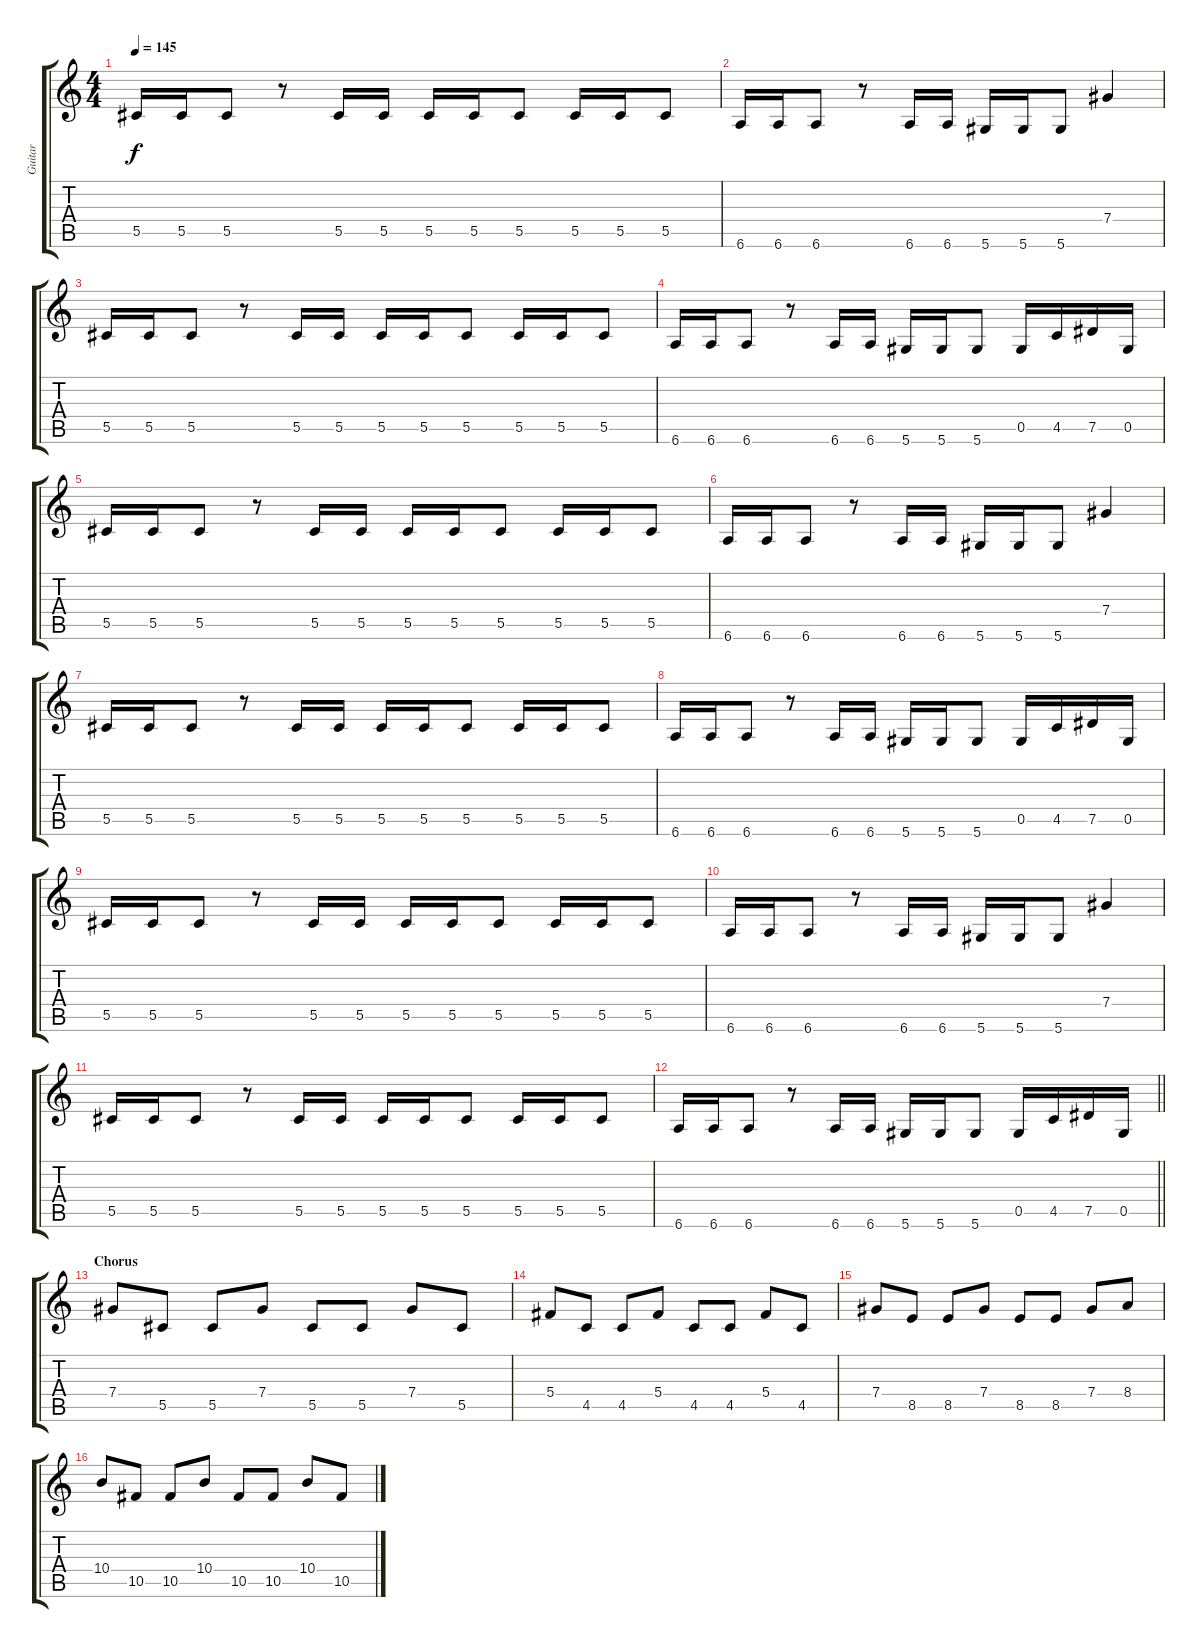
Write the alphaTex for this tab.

\track ("Guitar" "Guitar") {instrument distortionguitar}
\staff {score tabs}
\tuning (Eb4 Bb3 Gb3 Db3 Ab2 Eb2) {hide}
\ts (4 4)
\tempo 145
\clef g2
\ks c
5.5.16{dy f} 5.5.16 5.5.8 r.8 5.5.16 5.5.16 5.5.16 5.5.16 5.5.8 5.5.16 5.5.16 5.5.8 |
6.6.16 6.6.16 6.6.8 r.8 6.6.16 6.6.16 5.6.16 5.6.16 5.6.8 7.4.4 |
5.5.16 5.5.16 5.5.8 r.8 5.5.16 5.5.16 5.5.16 5.5.16 5.5.8 5.5.16 5.5.16 5.5.8 |
6.6.16 6.6.16 6.6.8 r.8 6.6.16 6.6.16 5.6.16 5.6.16 5.6.8 0.5.16 4.5.16 7.5.16 0.5.16 |
5.5.16 5.5.16 5.5.8 r.8 5.5.16 5.5.16 5.5.16 5.5.16 5.5.8 5.5.16 5.5.16 5.5.8 |
6.6.16 6.6.16 6.6.8 r.8 6.6.16 6.6.16 5.6.16 5.6.16 5.6.8 7.4.4 |
5.5.16 5.5.16 5.5.8 r.8 5.5.16 5.5.16 5.5.16 5.5.16 5.5.8 5.5.16 5.5.16 5.5.8 |
6.6.16 6.6.16 6.6.8 r.8 6.6.16 6.6.16 5.6.16 5.6.16 5.6.8 0.5.16 4.5.16 7.5.16 0.5.16 |
5.5.16 5.5.16 5.5.8 r.8 5.5.16 5.5.16 5.5.16 5.5.16 5.5.8 5.5.16 5.5.16 5.5.8 |
6.6.16 6.6.16 6.6.8 r.8 6.6.16 6.6.16 5.6.16 5.6.16 5.6.8 7.4.4 |
5.5.16 5.5.16 5.5.8 r.8 5.5.16 5.5.16 5.5.16 5.5.16 5.5.8 5.5.16 5.5.16 5.5.8 |
\barLineRight lightlight
6.6.16 6.6.16 6.6.8 r.8 6.6.16 6.6.16 5.6.16 5.6.16 5.6.8 0.5.16 4.5.16 7.5.16 0.5.16 |
\section ("" "Chorus")
7.4.8 5.5.8 5.5.8 7.4.8 5.5.8 5.5.8 7.4.8 5.5.8 |
5.4.8 4.5.8 4.5.8 5.4.8 4.5.8 4.5.8 5.4.8 4.5.8 |
7.4.8 8.5.8 8.5.8 7.4.8 8.5.8 8.5.8 7.4.8 8.4.8 |
10.4.8 10.5.8 10.5.8 10.4.8 10.5.8 10.5.8 10.4.8 10.5.8
